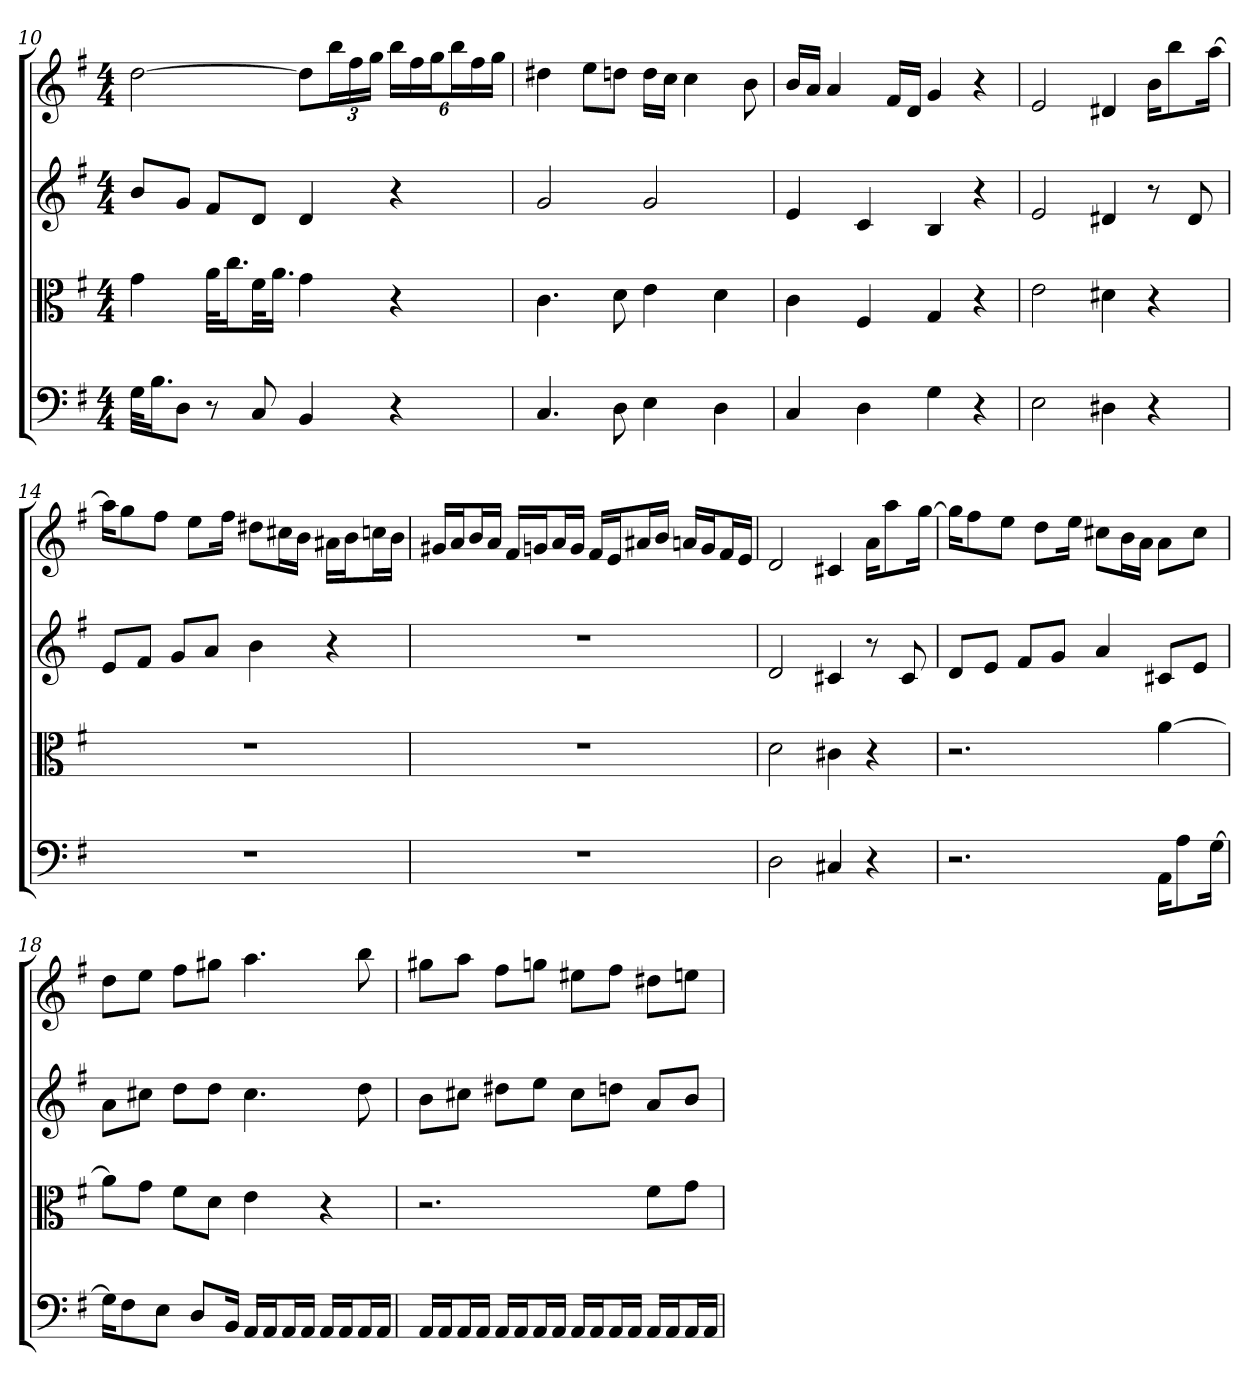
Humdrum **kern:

**kern	**kern	**kern	**kern
*part4	*part3	*part2	*part1
*staff4	*staff3	*staff2	*staff1
*clefF4	*clefC3	*	*
*k[f#]	*k[f#]	*k[f#]	*k[f#]
*G:	*G:	*G:	*G:
*M4/4	*M4/4	*M4/4	*M4/4
=10	=10	=10	=10
32G\KLL	4g	8bL	[2dd
16.B\J	.	.	.
8D\J	.	8gJ	.
8r	32a\KLL	8f#L	.
.	16.cc\J	.	.
8C	32f#\KL	8dJ	.
.	16.a\JJ	.	.
4BB	4g	4d	8ddL]
.	.	.	24bbL
.	.	.	24ff#
.	.	.	24ggJJ
4r	4r	4r	24bbLL
.	.	.	24ff#
.	.	.	24ggJ
.	.	.	24bbL
.	.	.	24ff#
.	.	.	24ggJJ
=11	=11	=11	=11
4.C	4.c	2g	4dd#X
.	.	.	8eeL
8D	8d	.	8ddnJ
4E	4e	2g	16ddLL
.	.	.	16ccJJ
.	.	.	4cc
4D	4d	.	.
.	.	.	8b
=12	=12	=12	=12
4C	4c	4e	16bLL
.	.	.	16aJJ
.	.	.	4a
4D	4F#	4c	.
.	.	.	16f#LL
.	.	.	16dJJ
4G	4G	4B	4g
4r	4r	4r	4r
=13	=13	=13	=13
2E	2e	2e	2e
4D#X	4d#X	4d#X	4d#X
4r	4r	8r	16bKL
.	.	.	8bb
.	.	8d#	.
.	.	.	[16aaJk
=14	=14	=14	=14
1r	1r	8eL	16aaKL]
.	.	.	8gg
.	.	8f#J	.
.	.	.	8ff#J
.	.	8gL	.
.	.	.	8eeL
.	.	8aJ	.
.	.	.	16ff#Jk
.	.	4b	8dd#XL
.	.	.	16cc#XL
.	.	.	16bJJ
.	.	4r	16a#XLL
.	.	.	16bJ
.	.	.	16ccnL
.	.	.	16bJJ
=15	=15	=15	=15
1r	1r	1r	16g#XLL
.	.	.	16aJ
.	.	.	16bL
.	.	.	16aJJ
.	.	.	16f#LL
.	.	.	16gnJ
.	.	.	16aL
.	.	.	16gJJ
.	.	.	16f#LL
.	.	.	16eJ
.	.	.	16a#XL
.	.	.	16bJJ
.	.	.	16anLL
.	.	.	16gJ
.	.	.	16f#L
.	.	.	16eJJ
=16	=16	=16	=16
2D	2d	2d	2d
4C#X	4c#X	4c#X	4c#X
4r	4r	8r	16aKL
.	.	.	8aa
.	.	8c#	.
.	.	.	[16ggJk
=17	=17	=17	=17
2.r	2.r	8dL	16ggKL]
.	.	.	8ff#
.	.	8eJ	.
.	.	.	8eeJ
.	.	8f#L	.
.	.	.	8ddL
.	.	8gJ	.
.	.	.	16eeJk
.	.	4a	8cc#XL
.	.	.	16bL
.	.	.	16aJJ
16AA\KL	[4a	8c#XL	8aL
8A\	.	.	.
.	.	8eJ	8cc#J
[16G\Jk	.	.	.
=18	=18	=18	=18
16G\KL]	8a\L]	8aL	8ddL
8F#\	.	.	.
.	8g\J	8cc#XJ	8eeJ
8E\J	.	.	.
.	8f#\L	8ddL	8ff#L
8D/L	.	.	.
.	8d\J	8ddJ	8gg#XJ
16BB/Jk	.	.	.
16AA/LL	4e	4.cc#	4.aa
16AA/J	.	.	.
16AA/L	.	.	.
16AA/JJ	.	.	.
16AA/LL	4r	.	.
16AA/J	.	.	.
16AA/L	.	8dd	8bb
16AA/JJ	.	.	.
=19	=19	=19	=19
16AA/LL	2.r	8bL	8gg#XL
16AA/J	.	.	.
16AA/L	.	8cc#XJ	8aaJ
16AA/JJ	.	.	.
16AA/LL	.	8dd#XL	8ff#L
16AA/J	.	.	.
16AA/L	.	8eeJ	8ggnJ
16AA/JJ	.	.	.
16AA/LL	.	8cc#L	8ee#XL
16AA/J	.	.	.
16AA/L	.	8ddnJ	8ff#J
16AA/JJ	.	.	.
16AA/LL	8f#\L	8aL	8dd#XL
16AA/J	.	.	.
16AA/L	8g\J	8bJ	8eenJ
16AA/JJ	.	.	.
=	=	=	=
*-	*-	*-	*-
